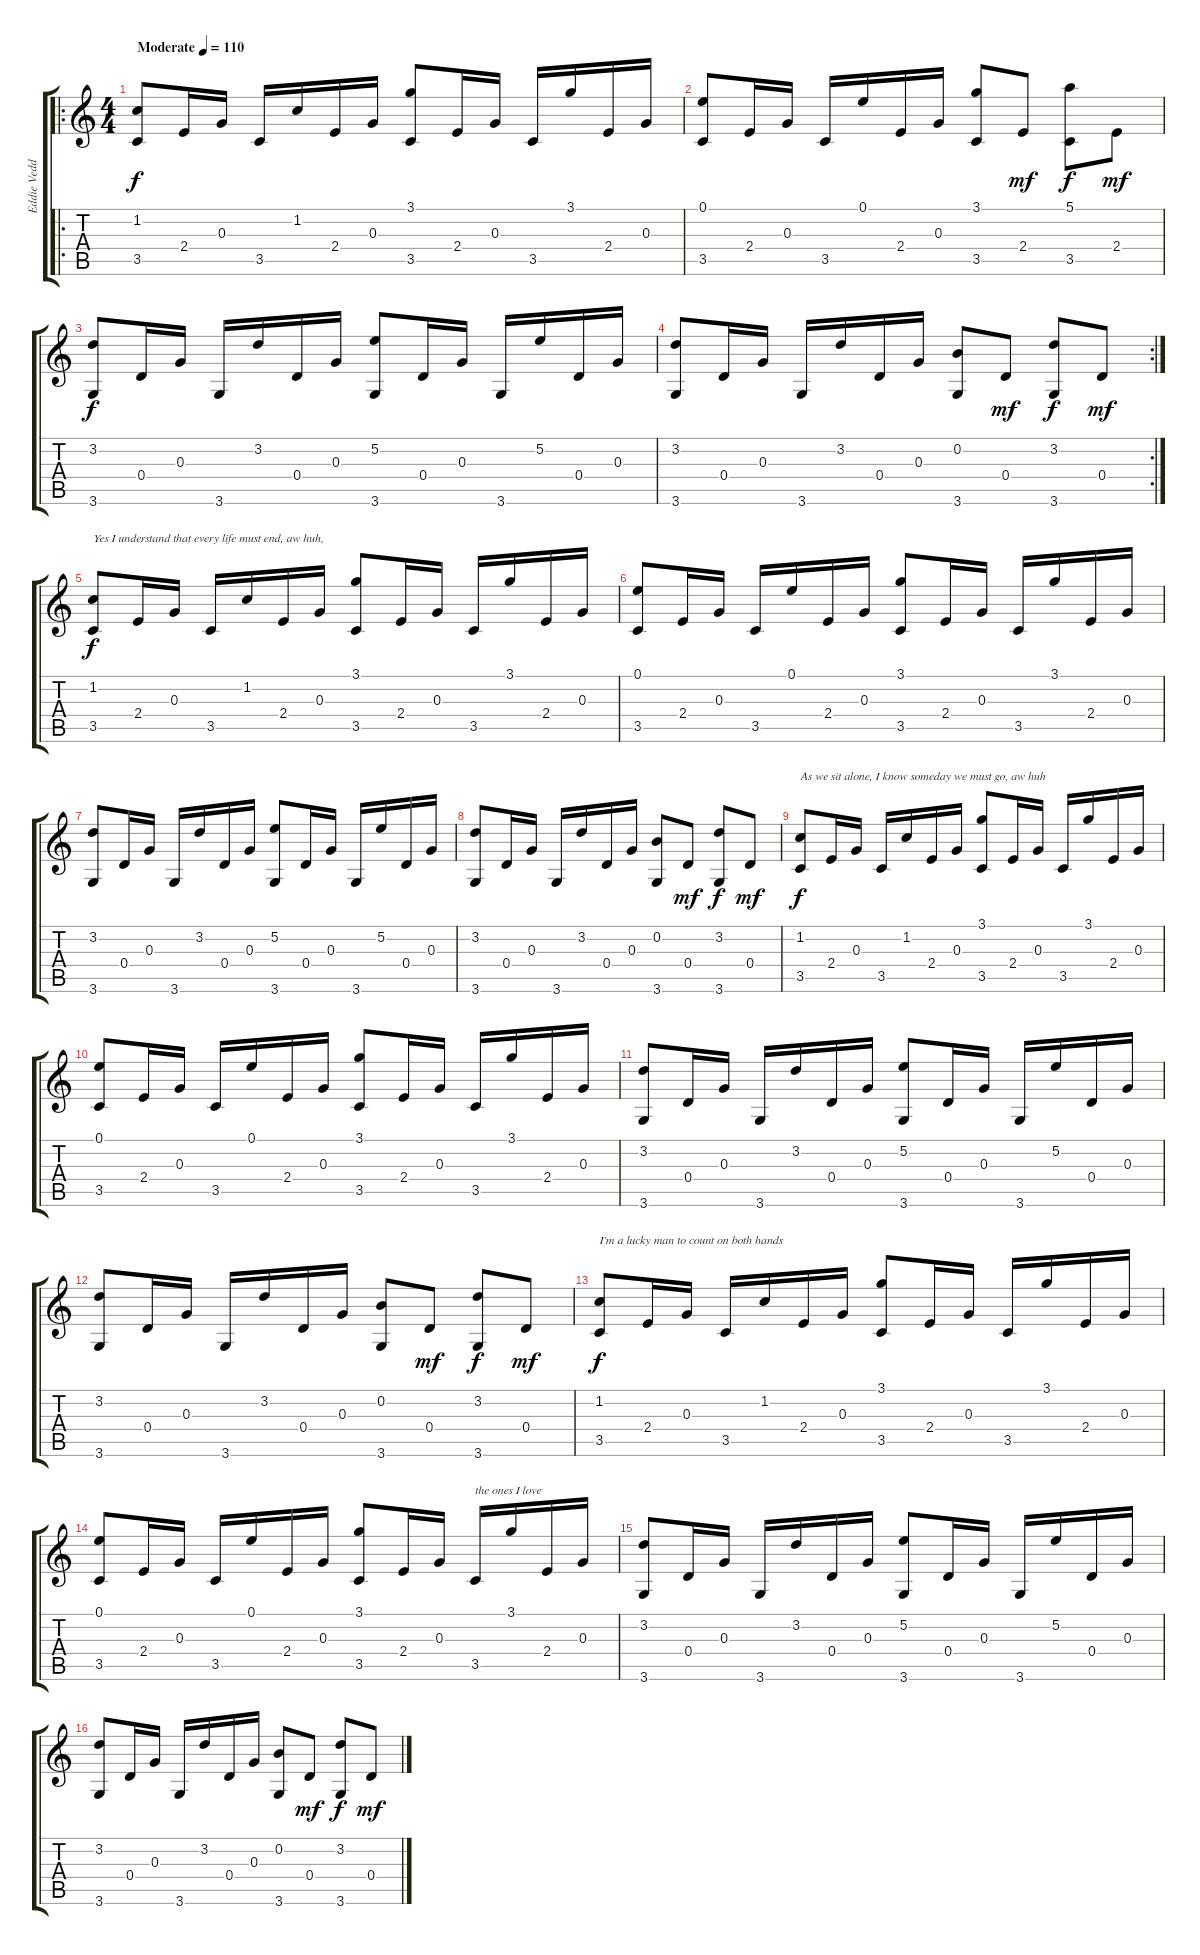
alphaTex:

\track ("Eddie Vedder" "Eddie Vedd") {instrument acousticguitarsteel}
\staff {score tabs}
\tuning (E4 B3 G3 D3 A2 E2) {hide}
\ro
\ts (4 4)
\tempo (110 "Moderate")
\clef g2
\ks c
(1.2 3.5).8{dy f instrument acousticguitarsteel} 2.4.16 0.3.16 3.5.16 1.2.16 2.4.16 0.3.16 (3.1 3.5).8 2.4.16 0.3.16 3.5.16 3.1.16 2.4.16 0.3.16 |
(0.1 3.5).8 2.4.16 0.3.16 3.5.16 0.1.16 2.4.16 0.3.16 (3.1 3.5).8 2.4.8{dy mf} (5.1 3.5).8{dy f} 2.4.8{dy mf} |
(3.2 3.6).8{dy f} 0.4.16 0.3.16 3.6.16 3.2.16 0.4.16 0.3.16 (5.2 3.6).8 0.4.16 0.3.16 3.6.16 5.2.16 0.4.16 0.3.16 |
\rc 2
(3.2 3.6).8 0.4.16 0.3.16 3.6.16 3.2.16 0.4.16 0.3.16 (0.2 3.6).8 0.4.8{dy mf} (3.2 3.6).8{dy f} 0.4.8{dy mf} |
(1.2 3.5).8{txt "Yes I understand that every life must end, aw huh," dy f} 2.4.16 0.3.16 3.5.16 1.2.16 2.4.16 0.3.16 (3.1 3.5).8 2.4.16 0.3.16 3.5.16 3.1.16 2.4.16 0.3.16 |
(0.1 3.5).8 2.4.16 0.3.16 3.5.16 0.1.16 2.4.16 0.3.16 (3.1 3.5).8 2.4.16 0.3.16 3.5.16 3.1.16 2.4.16 0.3.16 |
(3.2 3.6).8 0.4.16 0.3.16 3.6.16 3.2.16 0.4.16 0.3.16 (5.2 3.6).8 0.4.16 0.3.16 3.6.16 5.2.16 0.4.16 0.3.16 |
(3.2 3.6).8 0.4.16 0.3.16 3.6.16 3.2.16 0.4.16 0.3.16 (0.2 3.6).8 0.4.8{dy mf} (3.2 3.6).8{dy f} 0.4.8{dy mf} |
(1.2 3.5).8{txt "As we sit alone, I know someday we must go, aw huh" dy f} 2.4.16 0.3.16 3.5.16 1.2.16 2.4.16 0.3.16 (3.1 3.5).8 2.4.16 0.3.16 3.5.16 3.1.16 2.4.16 0.3.16 |
(0.1 3.5).8 2.4.16 0.3.16 3.5.16 0.1.16 2.4.16 0.3.16 (3.1 3.5).8 2.4.16 0.3.16 3.5.16 3.1.16 2.4.16 0.3.16 |
(3.2 3.6).8 0.4.16 0.3.16 3.6.16 3.2.16 0.4.16 0.3.16 (5.2 3.6).8 0.4.16 0.3.16 3.6.16 5.2.16 0.4.16 0.3.16 |
(3.2 3.6).8 0.4.16 0.3.16 3.6.16 3.2.16 0.4.16 0.3.16 (0.2 3.6).8 0.4.8{dy mf} (3.2 3.6).8{dy f} 0.4.8{dy mf} |
(1.2 3.5).8{txt "I’m a lucky man to count on both hands" dy f} 2.4.16 0.3.16 3.5.16 1.2.16 2.4.16 0.3.16 (3.1 3.5).8 2.4.16 0.3.16 3.5.16 3.1.16 2.4.16 0.3.16 |
(0.1 3.5).8 2.4.16 0.3.16 3.5.16 0.1.16 2.4.16 0.3.16 (3.1 3.5).8 2.4.16 0.3.16 3.5.16{txt "the ones I love"} 3.1.16 2.4.16 0.3.16 |
(3.2 3.6).8 0.4.16 0.3.16 3.6.16 3.2.16 0.4.16 0.3.16 (5.2 3.6).8 0.4.16 0.3.16 3.6.16 5.2.16 0.4.16 0.3.16 |
(3.2 3.6).8 0.4.16 0.3.16 3.6.16 3.2.16 0.4.16 0.3.16 (0.2 3.6).8 0.4.8{dy mf} (3.2 3.6).8{dy f} 0.4.8{dy mf}
